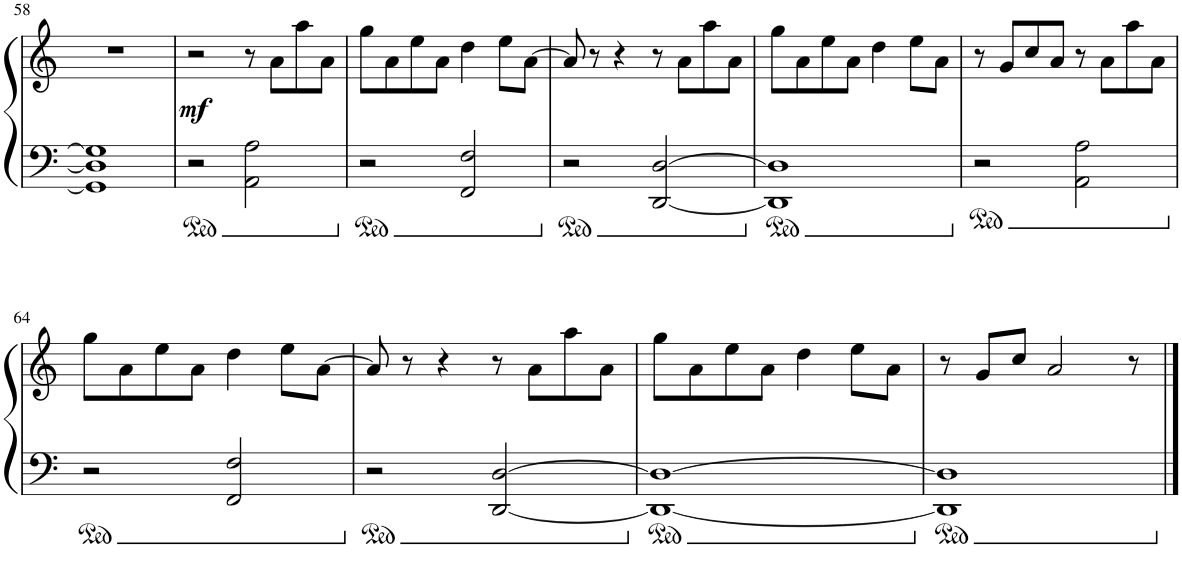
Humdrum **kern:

**kern	**kern	**dynam
*part1	*part1	*part1
*staff2	*staff1	*staff1/2
*I"Piano	*	*
*I'Pno.	*	*
!!LO:PB:g=z
*clefF4	*clefG2	*
*k[]	*k[]	*
*M4/4	*M4/4	*
=58	=58	=58
1GG] 1D] 1G]	1r	.
=59	=59	=59
!	!	!LO:DY:b
2r	2r	mf
2AA\ 2A\	8r	.
.	8a\L	.
.	8aa\	.
.	8a\J	.
=60	=60	=60
2r	8gg\L	.
.	8a\	.
.	8ee\	.
.	8a\J	.
2FF/ 2F/	4dd\	.
.	8ee\L	.
.	[8a\J	.
=61	=61	=61
2r	8a/]	.
.	8r	.
.	4r	.
[2DD/ [2D/	8r	.
.	8a\L	.
.	8aa\	.
.	8a\J	.
=62	=62	=62
1DD] 1D]	8gg\L	.
.	8a\	.
.	8ee\	.
.	8a\J	.
.	4dd\	.
.	8ee\L	.
.	8a\J	.
=63	=63	=63
2r	8r	.
.	8g/L	.
.	8cc/	.
.	8a/J	.
2AA\ 2A\	8r	.
.	8a\L	.
.	8aa\	.
.	8a\J	.
!!LO:LB:g=z
=64	=64	=64
2r	8gg\L	.
.	8a\	.
.	8ee\	.
.	8a\J	.
2FF/ 2F/	4dd\	.
.	8ee\L	.
.	[8a\J	.
=65	=65	=65
2r	8a/]	.
.	8r	.
.	4r	.
[2DD/ [2D/	8r	.
.	8a\L	.
.	8aa\	.
.	8a\J	.
=66	=66	=66
1DD_ 1D_	8gg\L	.
.	8a\	.
.	8ee\	.
.	8a\J	.
.	4dd\	.
.	8ee\L	.
.	8a\J	.
=67	=67	=67
1DD] 1D]	8r	.
.	8g/L	.
.	8cc/J	.
.	2a/	.
.	8r	.
==	==	==
*-	*-	*-
